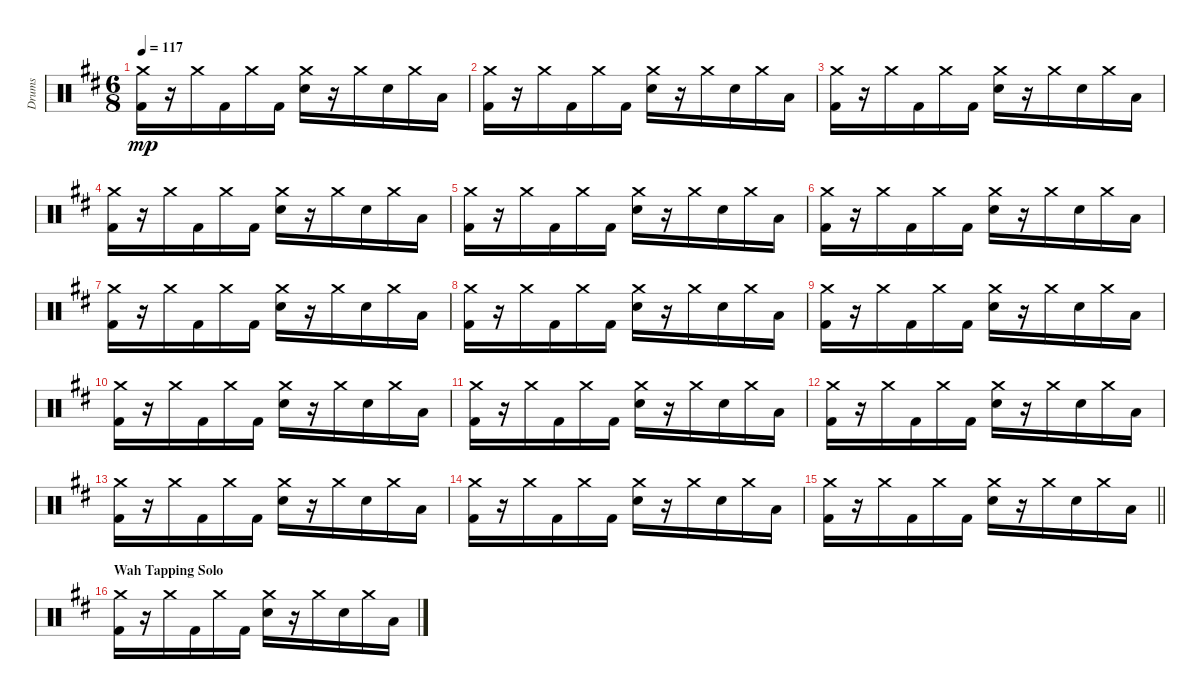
\track ("Drums" "Drums") {instrument percussion}
\staff {score}
\articulation defaults
\ts (6 8)
\tempo 117
\clef neutral
\ks d
("Crash medium (hit)" "Kick (hit) 2").16{dy mp} r.16 "Crash medium (hit)".16 "Kick (hit) 2".16 "Crash medium (hit)".16 "Kick (hit) 2".16 ("Crash medium (hit)" "Electric Snare (hit)").16 r.16 "Crash medium (hit)".16 "Electric Snare (hit)".16 "Crash medium (hit)".16 "Low Tom (hit)".16 |
("Crash medium (hit)" "Kick (hit) 2").16 r.16 "Crash medium (hit)".16 "Kick (hit) 2".16 "Crash medium (hit)".16 "Kick (hit) 2".16 ("Crash medium (hit)" "Electric Snare (hit)").16 r.16 "Crash medium (hit)".16 "Electric Snare (hit)".16 "Crash medium (hit)".16 "Low Tom (hit)".16 |
("Crash medium (hit)" "Kick (hit) 2").16 r.16 "Crash medium (hit)".16 "Kick (hit) 2".16 "Crash medium (hit)".16 "Kick (hit) 2".16 ("Crash medium (hit)" "Electric Snare (hit)").16 r.16 "Crash medium (hit)".16 "Electric Snare (hit)".16 "Crash medium (hit)".16 "Low Tom (hit)".16 |
("Crash medium (hit)" "Kick (hit) 2").16 r.16 "Crash medium (hit)".16 "Kick (hit) 2".16 "Crash medium (hit)".16 "Kick (hit) 2".16 ("Crash medium (hit)" "Electric Snare (hit)").16 r.16 "Crash medium (hit)".16 "Electric Snare (hit)".16 "Crash medium (hit)".16 "Low Tom (hit)".16 |
("Crash medium (hit)" "Kick (hit) 2").16 r.16 "Crash medium (hit)".16 "Kick (hit) 2".16 "Crash medium (hit)".16 "Kick (hit) 2".16 ("Crash medium (hit)" "Electric Snare (hit)").16 r.16 "Crash medium (hit)".16 "Electric Snare (hit)".16 "Crash medium (hit)".16 "Low Tom (hit)".16 |
("Crash medium (hit)" "Kick (hit) 2").16 r.16 "Crash medium (hit)".16 "Kick (hit) 2".16 "Crash medium (hit)".16 "Kick (hit) 2".16 ("Crash medium (hit)" "Electric Snare (hit)").16 r.16 "Crash medium (hit)".16 "Electric Snare (hit)".16 "Crash medium (hit)".16 "Low Tom (hit)".16 |
("Crash medium (hit)" "Kick (hit) 2").16 r.16 "Crash medium (hit)".16 "Kick (hit) 2".16 "Crash medium (hit)".16 "Kick (hit) 2".16 ("Crash medium (hit)" "Electric Snare (hit)").16 r.16 "Crash medium (hit)".16 "Electric Snare (hit)".16 "Crash medium (hit)".16 "Low Tom (hit)".16 |
("Crash medium (hit)" "Kick (hit) 2").16 r.16 "Crash medium (hit)".16 "Kick (hit) 2".16 "Crash medium (hit)".16 "Kick (hit) 2".16 ("Crash medium (hit)" "Electric Snare (hit)").16 r.16 "Crash medium (hit)".16 "Electric Snare (hit)".16 "Crash medium (hit)".16 "Low Tom (hit)".16 |
("Crash medium (hit)" "Kick (hit) 2").16 r.16 "Crash medium (hit)".16 "Kick (hit) 2".16 "Crash medium (hit)".16 "Kick (hit) 2".16 ("Crash medium (hit)" "Electric Snare (hit)").16 r.16 "Crash medium (hit)".16 "Electric Snare (hit)".16 "Crash medium (hit)".16 "Low Tom (hit)".16 |
("Crash medium (hit)" "Kick (hit) 2").16 r.16 "Crash medium (hit)".16 "Kick (hit) 2".16 "Crash medium (hit)".16 "Kick (hit) 2".16 ("Crash medium (hit)" "Electric Snare (hit)").16 r.16 "Crash medium (hit)".16 "Electric Snare (hit)".16 "Crash medium (hit)".16 "Low Tom (hit)".16 |
("Crash medium (hit)" "Kick (hit) 2").16 r.16 "Crash medium (hit)".16 "Kick (hit) 2".16 "Crash medium (hit)".16 "Kick (hit) 2".16 ("Crash medium (hit)" "Electric Snare (hit)").16 r.16 "Crash medium (hit)".16 "Electric Snare (hit)".16 "Crash medium (hit)".16 "Low Tom (hit)".16 |
("Crash medium (hit)" "Kick (hit) 2").16 r.16 "Crash medium (hit)".16 "Kick (hit) 2".16 "Crash medium (hit)".16 "Kick (hit) 2".16 ("Crash medium (hit)" "Electric Snare (hit)").16 r.16 "Crash medium (hit)".16 "Electric Snare (hit)".16 "Crash medium (hit)".16 "Low Tom (hit)".16 |
("Crash medium (hit)" "Kick (hit) 2").16 r.16 "Crash medium (hit)".16 "Kick (hit) 2".16 "Crash medium (hit)".16 "Kick (hit) 2".16 ("Crash medium (hit)" "Electric Snare (hit)").16 r.16 "Crash medium (hit)".16 "Electric Snare (hit)".16 "Crash medium (hit)".16 "Low Tom (hit)".16 |
("Crash medium (hit)" "Kick (hit) 2").16 r.16 "Crash medium (hit)".16 "Kick (hit) 2".16 "Crash medium (hit)".16 "Kick (hit) 2".16 ("Crash medium (hit)" "Electric Snare (hit)").16 r.16 "Crash medium (hit)".16 "Electric Snare (hit)".16 "Crash medium (hit)".16 "Low Tom (hit)".16 |
\barLineRight lightlight
("Crash medium (hit)" "Kick (hit) 2").16 r.16 "Crash medium (hit)".16 "Kick (hit) 2".16 "Crash medium (hit)".16 "Kick (hit) 2".16 ("Crash medium (hit)" "Electric Snare (hit)").16 r.16 "Crash medium (hit)".16 "Electric Snare (hit)".16 "Crash medium (hit)".16 "Low Tom (hit)".16 |
\section ("" "Wah Tapping Solo")
("Crash medium (hit)" "Kick (hit) 2").16 r.16 "Crash medium (hit)".16 "Kick (hit) 2".16 "Crash medium (hit)".16 "Kick (hit) 2".16 ("Crash medium (hit)" "Electric Snare (hit)").16 r.16 "Crash medium (hit)".16 "Electric Snare (hit)".16 "Crash medium (hit)".16 "Low Tom (hit)".16
